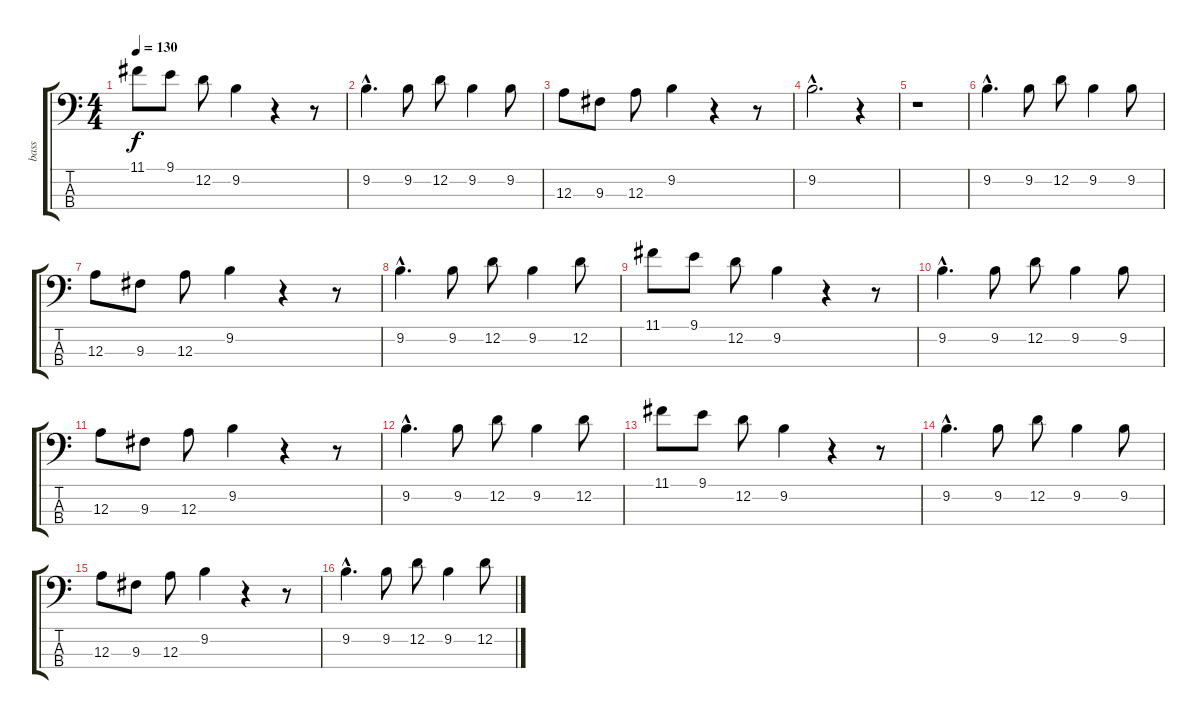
\track ("bass" "bass") {instrument electricbasspick}
\staff {score tabs}
\tuning (G2 D2 A1 E1) {hide}
\ts (4 4)
\tempo 130
\clef f4
\ks c
11.1.8{dy f} 9.1.8 12.2.8 9.2.4 r.4 r.8 |
9.2{hac}.4{d} 9.2.8 12.2.8 9.2.4 9.2.8 |
12.3.8 9.3.8 12.3.8 9.2.4 r.4 r.8 |
9.2{hac}.2{d} r.4 |
r.1 |
9.2{hac}.4{d} 9.2.8 12.2.8 9.2.4 9.2.8 |
12.3.8 9.3.8 12.3.8 9.2.4 r.4 r.8 |
9.2{hac}.4{d} 9.2.8 12.2.8 9.2.4 12.2.8 |
11.1.8 9.1.8 12.2.8 9.2.4 r.4 r.8 |
9.2{hac}.4{d} 9.2.8 12.2.8 9.2.4 9.2.8 |
12.3.8 9.3.8 12.3.8 9.2.4 r.4 r.8 |
9.2{hac}.4{d} 9.2.8 12.2.8 9.2.4 12.2.8 |
11.1.8 9.1.8 12.2.8 9.2.4 r.4 r.8 |
9.2{hac}.4{d} 9.2.8 12.2.8 9.2.4 9.2.8 |
12.3.8 9.3.8 12.3.8 9.2.4 r.4 r.8 |
9.2{hac}.4{d} 9.2.8 12.2.8 9.2.4 12.2.8
